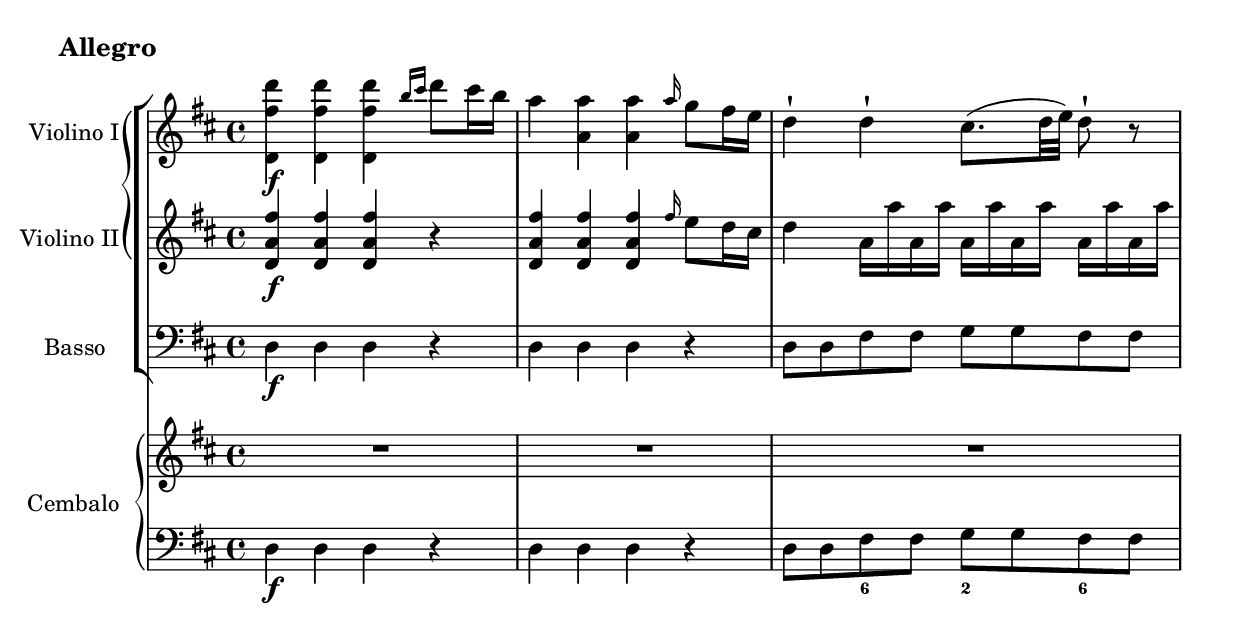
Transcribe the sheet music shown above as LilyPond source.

\version "2.22.2"
%{ \include "../../stylesheets/thumbnail.ly" %}
\include "../../stylesheets/typography.ly"

\header {
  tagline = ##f
}
\paper {
  page-breaking = #ly:one-page-breaking
}
\layout {
  ragged-right = ##f
}

global = {
  \time 4/4
  \key d \major
}

violinoI = \new Voice {
  \relative c'' {
    \clef "treble"
    <d, fis' d'>4 \f <d fis' d'> <d fis' d'> \grace { b''16 cis } d8 cis16 b |
    a4 <a, a'>4 <a a'>4 \grace { a'16 } g8 fis16 e |
    d4-! d-! cis8. ( d32 e ) d8-! r |
  }
}

violinoII = \new Voice {
  \relative c'' {
    \clef "treble"
    <d, a' fis'>4 \f <d a' fis'> <d a' fis'> r |
    <d a' fis'>4 <d a' fis'> <d a' fis'> \grace { fis'16 } e8 d16 cis |
    d4 a16 a' a, a' a, a' a, a' a, a' a, a' |
  }
}

basso = \new Voice {
  \relative c' {
    \clef "bass"
    d,4 \f d d r |
    d4 d d r |
    d8 d fis fis g g fis fis |
  }
}

cembaloUp = \new Voice {
  \relative c' {
    \clef "treble"
    R1 |
    R1 |
    R1 |
  }
}

cembaloDown = \new Voice {
  \relative c {
    \clef "bass"
    d4 \f d d r |
    d4 d d r |
    << { d8 d fis fis g g fis fis } \figures { <_>4 <6> <2> <6> } >> |
  }
}

\score {
  \header {
    piece = "Allegro"
  }
  <<
    \new StaffGroup <<
      \new GrandStaff <<
        \new Staff \with { instrumentName = "Violino I" } << \global \violinoI >>
        \new Staff \with { instrumentName = "Violino II" } << \global \violinoII >>
      >>
      \new Staff \with { instrumentName = "Basso" } << \global \basso >>
    >>
    \new PianoStaff \with { instrumentName = "Cembalo" } <<
      \new Staff = "up" << \global \cembaloUp >>
      \new Staff = "down" << \global \cembaloDown >>
    >>
  >>
}
